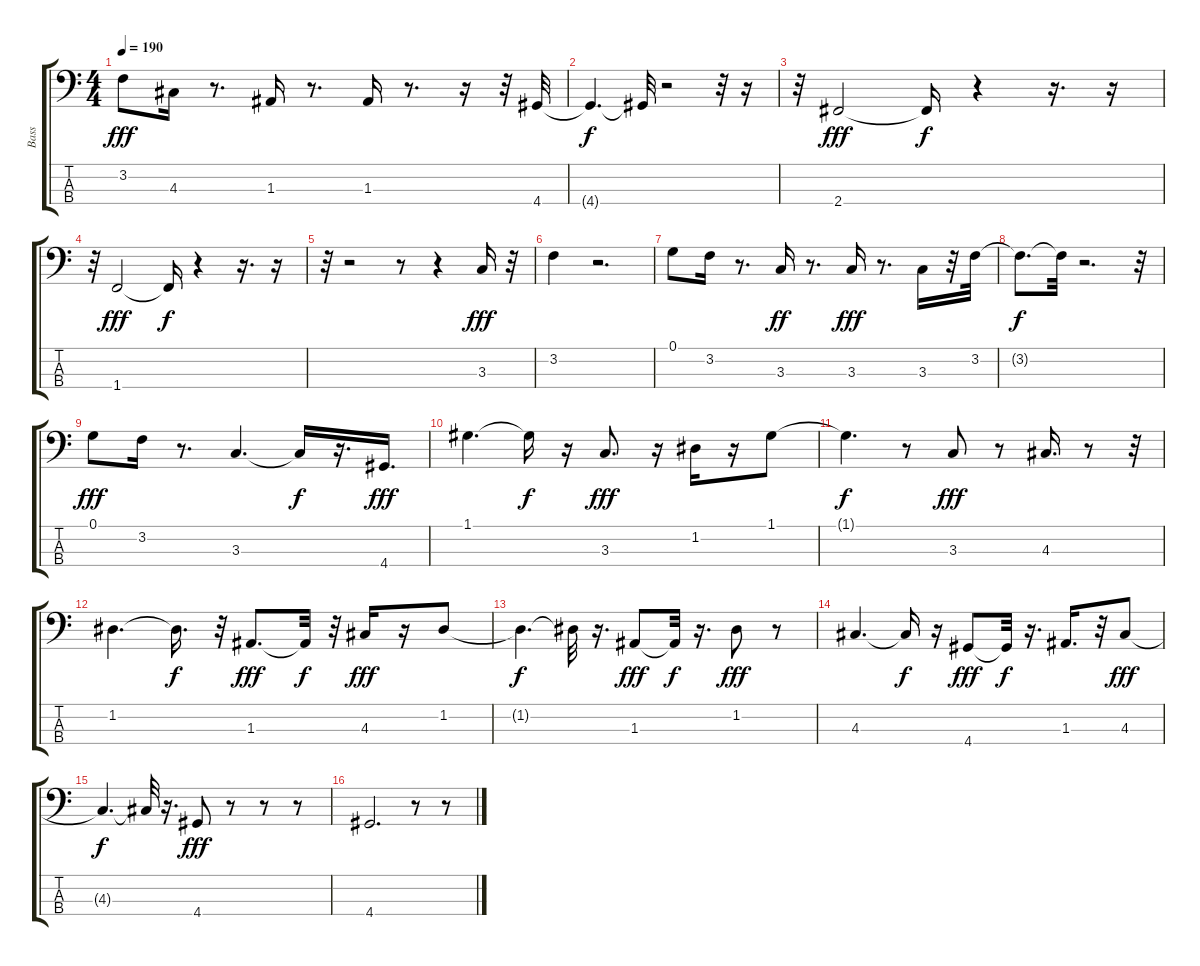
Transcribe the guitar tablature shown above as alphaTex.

\track ("Bass" "Bass") {instrument electricbassfinger}
\staff {score tabs}
\tuning (G2 D2 A1 E1) {hide}
\ts (4 4)
\tempo 190
\clef f4
\ks c
3.2.8{dy fff} 4.3.16 r.8{d} 1.3.16 r.8{d} 1.3.16 r.8{d} r.16 r.32 4.4.32 |
4.4{t}.4{d dy f} 4.4{t}.32 r.2 r.32 r.16 |
r.32 2.4.2{dy fff} 2.4{t}.16{dy f} r.4 r.16{d} r.16 |
r.32 1.4.2{dy fff} 1.4{t}.16{dy f} r.4 r.16{d} r.16 |
r.32 r.2 r.8 r.4 3.3.16{dy fff} r.32 |
3.2.4 r.2{d} |
0.1.8 3.2.16 r.8{d} 3.3.16{dy ff} r.8{d} 3.3.16{dy fff} r.8{d} 3.3.16 r.32 3.2.32 |
3.2{t}.8{d dy f} 3.2{t}.32 r.2{d} r.32 |
0.1.8{dy fff} 3.2.16 r.8{d} 3.3.4{d} 3.3{t}.16{dy f} r.16{d} 4.4.16{d dy fff} |
1.1.4{d} 1.1{t}.16{dy f} r.16 3.3.8{d dy fff} r.16 1.2.16 r.16 1.1.8 |
1.1{t}.4{d dy f} r.8 3.3.8{dy fff} r.8 4.3.16{d} r.8 r.32 |
1.2.4{d} 1.2{t}.16{d dy f} r.32 1.3.8{d dy fff} 1.3{t}.32{dy f} r.32 4.3.16{dy fff} r.16 1.2.8 |
1.2{t}.4{d dy f} 1.2{t}.32 r.16{d} 1.3.8{dy fff} 1.3{t}.32{dy f} r.16{d} 1.2.8{dy fff} r.8 |
4.3.4{d} 4.3{t}.16{dy f} r.16 4.4.8{dy fff} 4.4{t}.32{dy f} r.16{d} 1.3.16{d} r.32 4.3.8{dy fff} |
4.3{t}.4{d dy f} 4.3{t}.32 r.16{d} 4.4.8{dy fff} r.8 r.8 r.8 |
4.4.2{d} r.8 r.8
